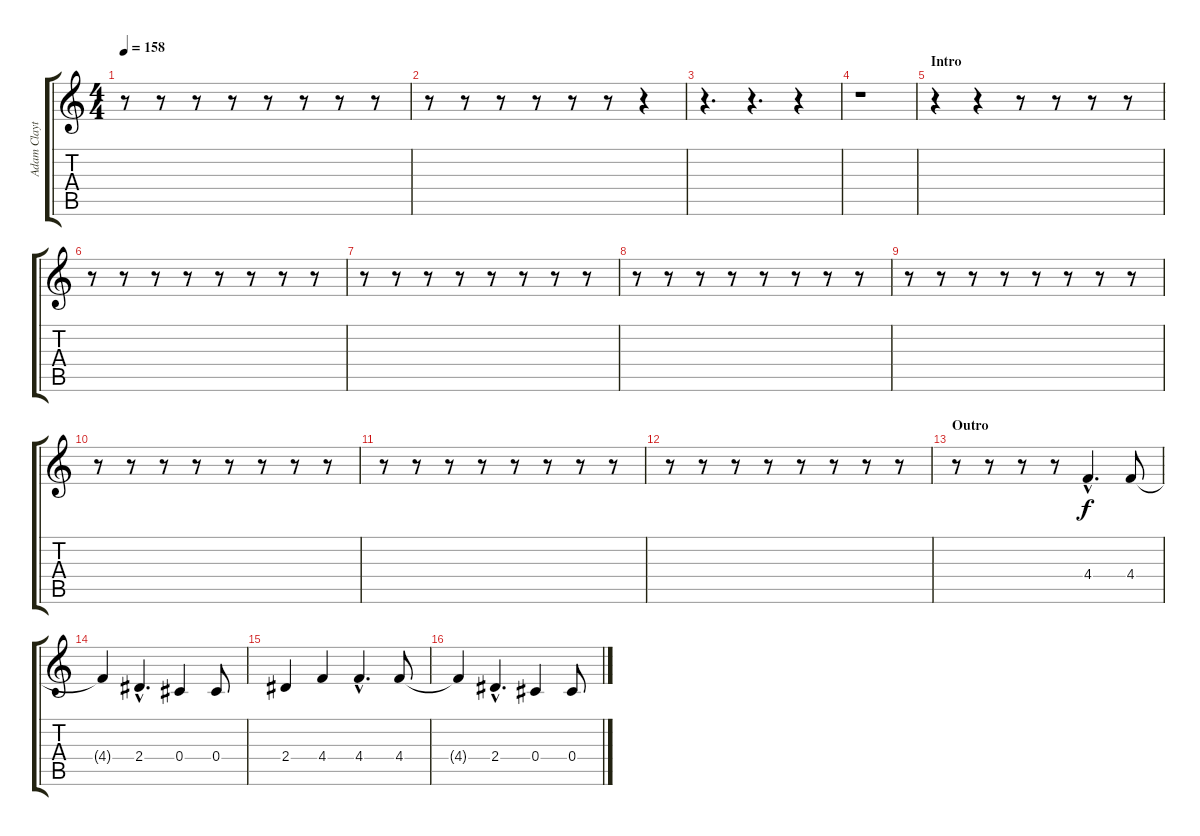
\track ("Adam Clayton" "Adam Clayt") {instrument electricbassfinger}
\staff {score tabs}
\tuning (Eb4 Bb3 Gb3 Db3 Ab2 Eb2) {hide}
\ts (4 4)
\tempo 158
\clef g2
\ks c
r.8{dy f} r.8 r.8 r.8 r.8 r.8 r.8 r.8 |
r.8 r.8 r.8 r.8 r.8 r.8 r.4 |
r.4{d} r.4{d} r.4 |
r.1 |
\section ("" "Intro")
r.4 r.4 r.8 r.8 r.8 r.8 |
r.8 r.8 r.8 r.8 r.8 r.8 r.8 r.8 |
r.8 r.8 r.8 r.8 r.8 r.8 r.8 r.8 |
r.8 r.8 r.8 r.8 r.8 r.8 r.8 r.8 |
r.8 r.8 r.8 r.8 r.8 r.8 r.8 r.8 |
r.8 r.8 r.8 r.8 r.8 r.8 r.8 r.8 |
r.8 r.8 r.8 r.8 r.8 r.8 r.8 r.8 |
r.8 r.8 r.8 r.8 r.8 r.8 r.8 r.8 |
\section ("" "Outro")
r.8 r.8 r.8 r.8 4.4{hac}.4{d} 4.4.8 |
4.4{t}.4 2.4{hac}.4{d} 0.4.4 0.4.8 |
2.4.4 4.4.4 4.4{hac}.4{d} 4.4.8 |
4.4{t}.4 2.4{hac}.4{d} 0.4.4 0.4.8
